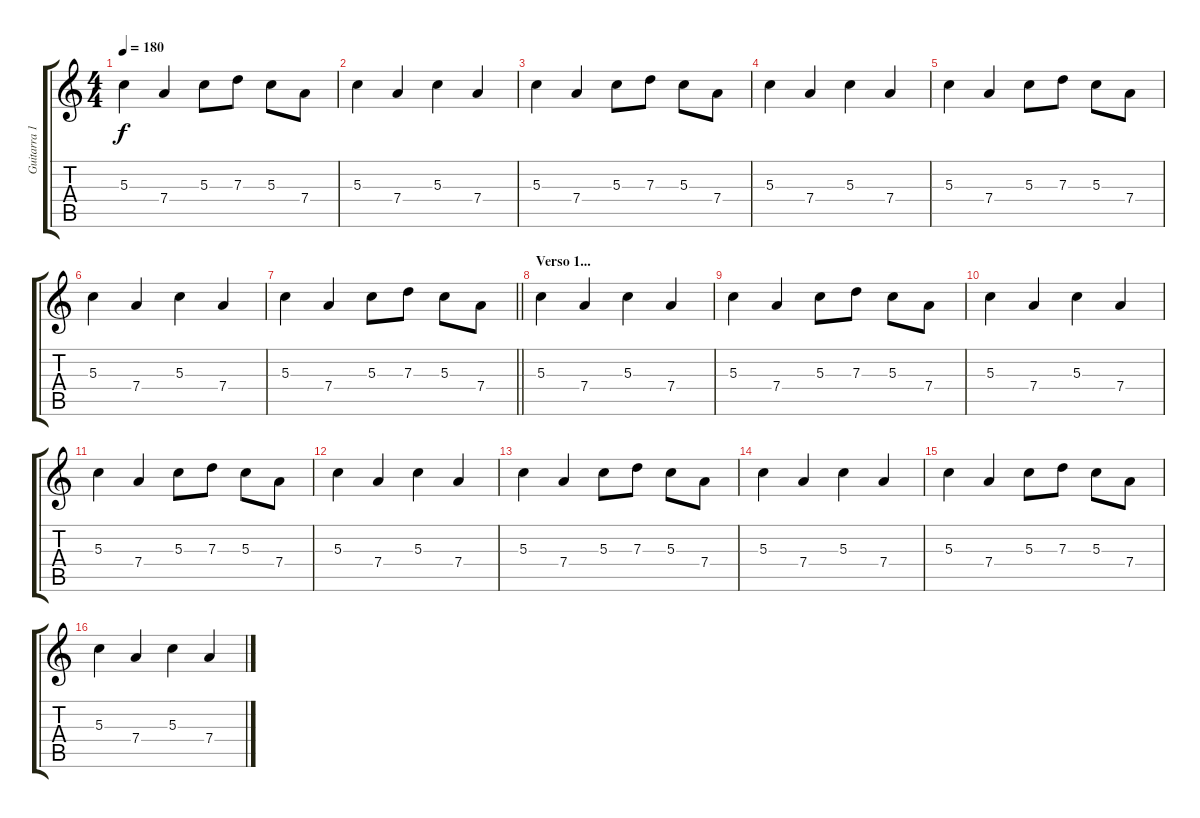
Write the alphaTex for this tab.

\track ("Guitarra 1" "Guitarra 1") {instrument distortionguitar}
\staff {score tabs}
\tuning (E4 B3 G3 D3 A2 E2) {hide}
\ts (4 4)
\tempo 180
\clef g2
\ks c
5.3.4{dy f} 7.4.4 5.3.8 7.3.8 5.3.8 7.4.8 |
5.3.4 7.4.4 5.3.4 7.4.4 |
5.3.4 7.4.4 5.3.8 7.3.8 5.3.8 7.4.8 |
5.3.4 7.4.4 5.3.4 7.4.4 |
5.3.4 7.4.4 5.3.8 7.3.8 5.3.8 7.4.8 |
5.3.4 7.4.4 5.3.4 7.4.4 |
\barLineRight lightlight
5.3.4 7.4.4 5.3.8 7.3.8 5.3.8 7.4.8 |
\section ("" "Verso 1...")
5.3.4 7.4.4 5.3.4 7.4.4 |
5.3.4 7.4.4 5.3.8 7.3.8 5.3.8 7.4.8 |
5.3.4 7.4.4 5.3.4 7.4.4 |
5.3.4 7.4.4 5.3.8 7.3.8 5.3.8 7.4.8 |
5.3.4 7.4.4 5.3.4 7.4.4 |
5.3.4 7.4.4 5.3.8 7.3.8 5.3.8 7.4.8 |
5.3.4 7.4.4 5.3.4 7.4.4 |
5.3.4 7.4.4 5.3.8 7.3.8 5.3.8 7.4.8 |
5.3.4 7.4.4 5.3.4 7.4.4
